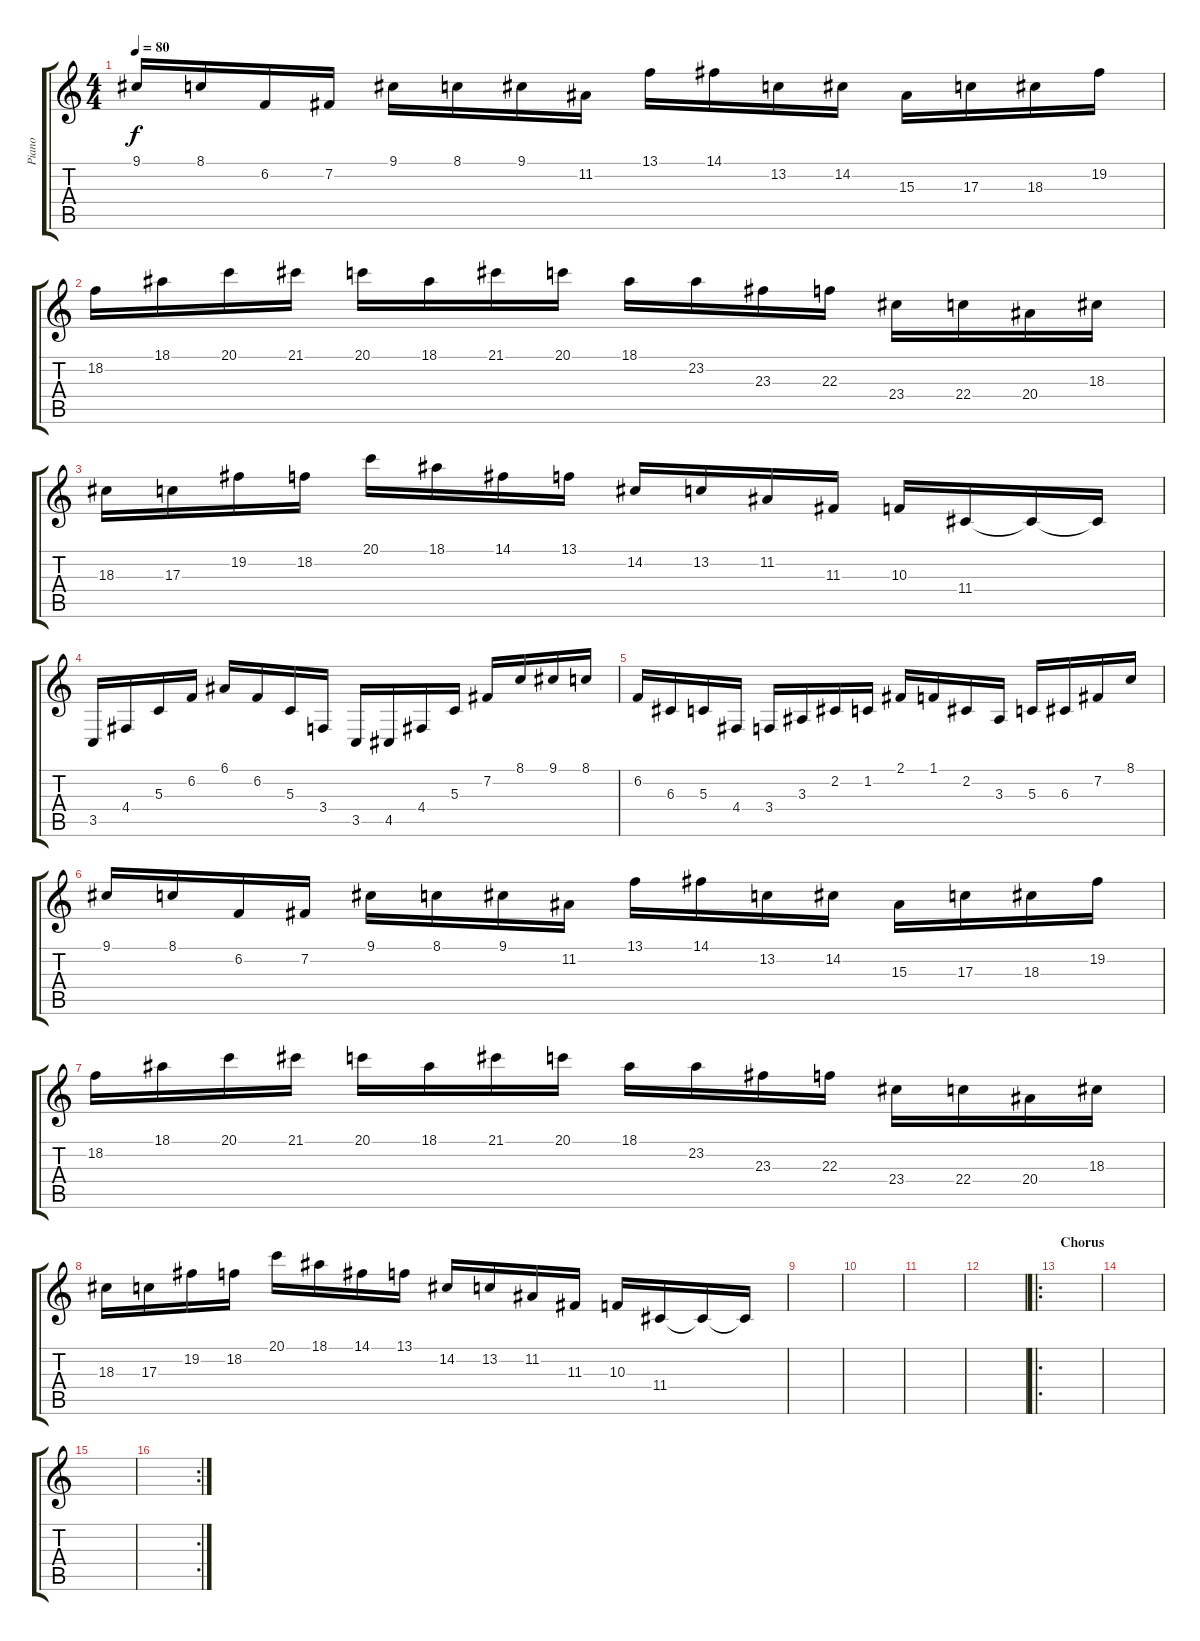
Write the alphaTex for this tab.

\track ("Piano" "Piano") {instrument acousticgrandpiano}
\staff {score tabs}
\tuning (E4 B3 G3 D3 A2 E2) {hide}
\ts (4 4)
\tempo 80
\clef g2
\ks c
9.1.16{dy f} 8.1.16 6.2.16 7.2.16 9.1.16 8.1.16 9.1.16 11.2.16 13.1.16 14.1.16 13.2.16 14.2.16 15.3.16 17.3.16 18.3.16 19.2.16 |
18.2.16 18.1.16 20.1.16 21.1.16 20.1.16 18.1.16 21.1.16 20.1.16 18.1.16 23.2.16 23.3.16 22.3.16 23.4.16 22.4.16 20.4.16 18.3.16 |
18.3.16 17.3.16 19.2.16 18.2.16 20.1.16 18.1.16 14.1.16 13.1.16 14.2.16 13.2.16 11.2.16 11.3.16 10.3.16 11.4.16 11.4{t}.16 11.4{t}.16 |
3.5.16 4.4.16 5.3.16 6.2.16 6.1.16 6.2.16 5.3.16 3.4.16 3.5.16 4.5.16 4.4.16 5.3.16 7.2.16 8.1.16 9.1.16 8.1.16 |
6.2.16 6.3.16 5.3.16 4.4.16 3.4.16 3.3.16 2.2.16 1.2.16 2.1.16 1.1.16 2.2.16 3.3.16 5.3.16 6.3.16 7.2.16 8.1.16 |
9.1.16 8.1.16 6.2.16 7.2.16 9.1.16 8.1.16 9.1.16 11.2.16 13.1.16 14.1.16 13.2.16 14.2.16 15.3.16 17.3.16 18.3.16 19.2.16 |
18.2.16 18.1.16 20.1.16 21.1.16 20.1.16 18.1.16 21.1.16 20.1.16 18.1.16 23.2.16 23.3.16 22.3.16 23.4.16 22.4.16 20.4.16 18.3.16 |
18.3.16 17.3.16 19.2.16 18.2.16 20.1.16 18.1.16 14.1.16 13.1.16 14.2.16 13.2.16 11.2.16 11.3.16 10.3.16 11.4.16 11.4{t}.16 11.4{t}.16 |
|
|
|
|
\ro
\section ("" "Chorus")
|
|
|
\rc 2
